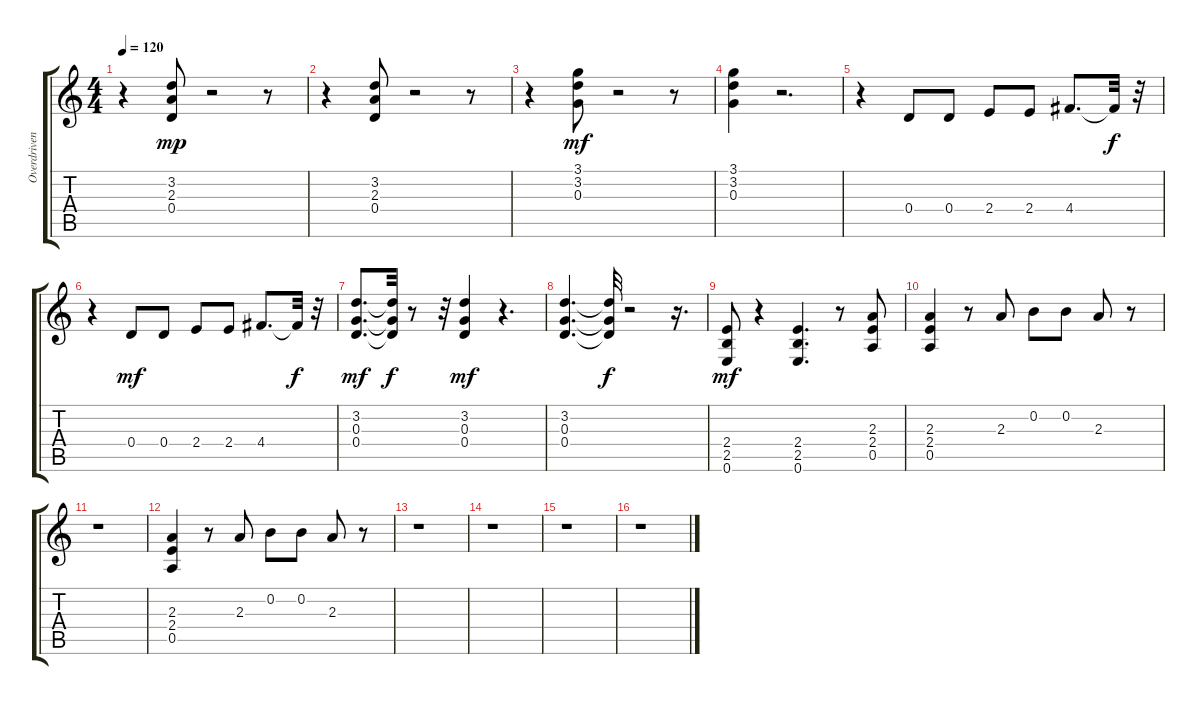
\track ("Overdriven Guitar 2" "Overdriven") {instrument overdrivenguitar}
\staff {score tabs}
\tuning (E4 B3 G3 D3 A2 E2) {hide}
\ts (4 4)
\tempo 120
\clef g2
\ks c
r.4{dy mf} (3.2 2.3 0.4).8{dy mp} r.2 r.8 |
r.4 (3.2 2.3 0.4).8 r.2 r.8 |
r.4 (3.1 3.2 0.3).8{dy mf} r.2 r.8 |
(3.1 3.2 0.3).4 r.2{d} |
r.4 0.4.8 0.4.8 2.4.8 2.4.8 4.4.8{d} 4.4{t}.32{dy f} r.32 |
r.4 0.4.8{dy mf} 0.4.8 2.4.8 2.4.8 4.4.8{d} 4.4{t}.32{dy f} r.32 |
(3.2 0.3 0.4).8{d dy mf} (3.2{t} 0.3{t} 0.4{t}).32{dy f} r.8 r.32 (3.2 0.3 0.4).4{dy mf} r.4{d} |
(3.2 0.3 0.4).4{d} (3.2{t} 0.3{t} 0.4{t}).32{dy f} r.2 r.16{d} |
(2.4 2.5 0.6).8{dy mf} r.4 (2.4 2.5 0.6).4{d} r.8 (2.3 2.4 0.5).8 |
(2.3 2.4 0.5).4 r.8 2.3.8 0.2.8 0.2.8 2.3.8 r.8 |
r.1 |
(2.3 2.4 0.5).4 r.8 2.3.8 0.2.8 0.2.8 2.3.8 r.8 |
r.1 |
r.1 |
r.1 |
r.1
